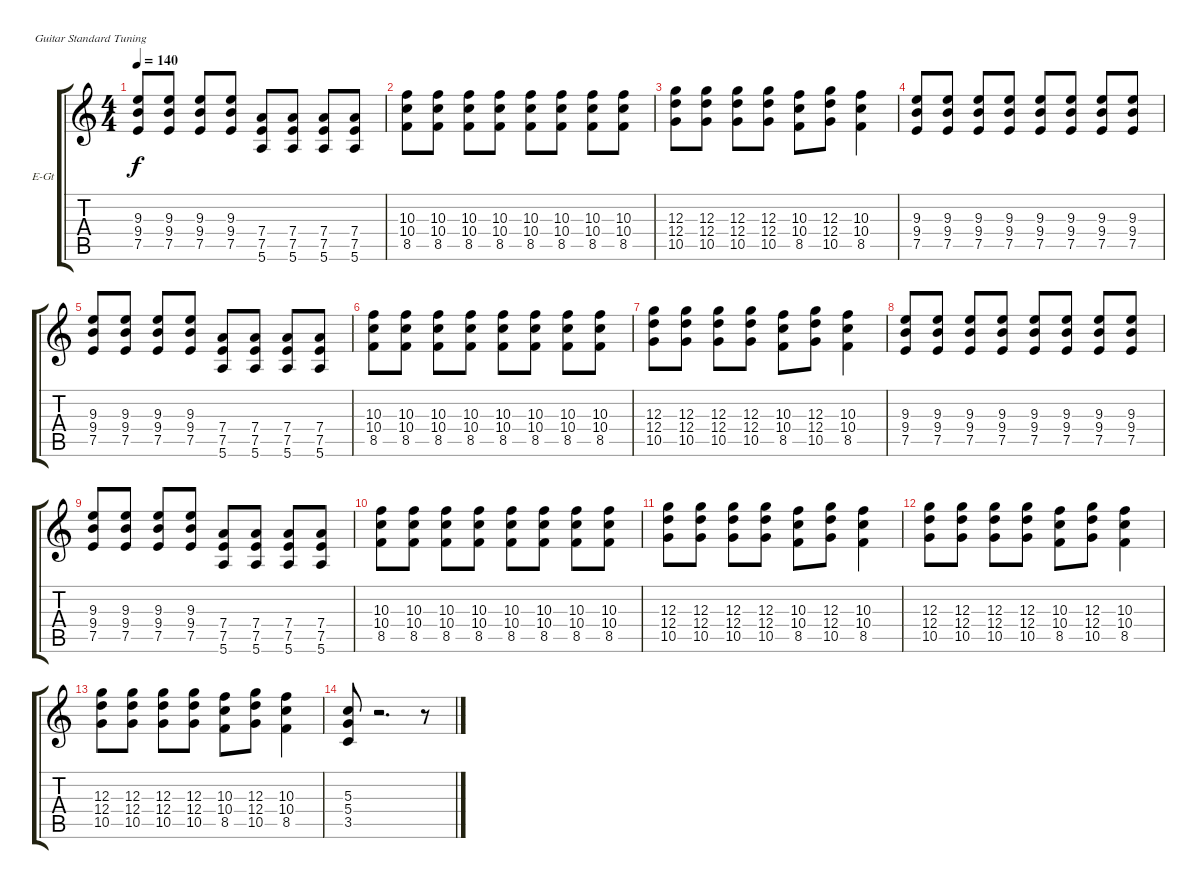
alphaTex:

\bracketExtendMode groupsimilarinstruments
\firstSystemTrackNameOrientation horizontal
\otherSystemsTrackNameOrientation horizontal
\track ("Spor 2" "E-Gt") {instrument distortionguitar}
\staff {score tabs}
\tuning (E4 B3 G3 D3 A2 E2)
\ts (4 4)
\tempo 140
\clef g2
\ks c
(9.3 9.4 7.5).8{dy f} (9.3 9.4 7.5).8 (9.3 9.4 7.5).8 (9.3 9.4 7.5).8 (7.4 7.5 5.6).8 (7.4 7.5 5.6).8 (7.4 7.5 5.6).8 (7.4 7.5 5.6).8 |
(10.3 10.4 8.5).8 (10.3 10.4 8.5).8 (10.3 10.4 8.5).8 (10.3 10.4 8.5).8 (10.3 10.4 8.5).8 (10.3 10.4 8.5).8 (10.3 10.4 8.5).8 (10.3 10.4 8.5).8 |
(12.3 12.4 10.5).8 (12.3 12.4 10.5).8 (12.3 12.4 10.5).8 (12.3 12.4 10.5).8 (10.3 10.4 8.5).8 (12.3 12.4 10.5).8 (10.3 10.4 8.5).4 |
(9.3 9.4 7.5).8 (9.3 9.4 7.5).8 (9.3 9.4 7.5).8 (9.3 9.4 7.5).8 (9.3 9.4 7.5).8 (9.3 9.4 7.5).8 (9.3 9.4 7.5).8 (9.3 9.4 7.5).8 |
(9.3 9.4 7.5).8 (9.3 9.4 7.5).8 (9.3 9.4 7.5).8 (9.3 9.4 7.5).8 (7.4 7.5 5.6).8 (7.4 7.5 5.6).8 (7.4 7.5 5.6).8 (7.4 7.5 5.6).8 |
(10.3 10.4 8.5).8 (10.3 10.4 8.5).8 (10.3 10.4 8.5).8 (10.3 10.4 8.5).8 (10.3 10.4 8.5).8 (10.3 10.4 8.5).8 (10.3 10.4 8.5).8 (10.3 10.4 8.5).8 |
(12.3 12.4 10.5).8 (12.3 12.4 10.5).8 (12.3 12.4 10.5).8 (12.3 12.4 10.5).8 (10.3 10.4 8.5).8 (12.3 12.4 10.5).8 (10.3 10.4 8.5).4 |
(9.3 9.4 7.5).8 (9.3 9.4 7.5).8 (9.3 9.4 7.5).8 (9.3 9.4 7.5).8 (9.3 9.4 7.5).8 (9.3 9.4 7.5).8 (9.3 9.4 7.5).8 (9.3 9.4 7.5).8 |
(9.3 9.4 7.5).8 (9.3 9.4 7.5).8 (9.3 9.4 7.5).8 (9.3 9.4 7.5).8 (7.4 7.5 5.6).8 (7.4 7.5 5.6).8 (7.4 7.5 5.6).8 (7.4 7.5 5.6).8 |
(10.3 10.4 8.5).8 (10.3 10.4 8.5).8 (10.3 10.4 8.5).8 (10.3 10.4 8.5).8 (10.3 10.4 8.5).8 (10.3 10.4 8.5).8 (10.3 10.4 8.5).8 (10.3 10.4 8.5).8 |
(12.3 12.4 10.5).8 (12.3 12.4 10.5).8 (12.3 12.4 10.5).8 (12.3 12.4 10.5).8 (10.3 10.4 8.5).8 (12.3 12.4 10.5).8 (10.3 10.4 8.5).4 |
(12.3 12.4 10.5).8 (12.3 12.4 10.5).8 (12.3 12.4 10.5).8 (12.3 12.4 10.5).8 (10.3 10.4 8.5).8 (12.3 12.4 10.5).8 (10.3 10.4 8.5).4 |
(12.3 12.4 10.5).8 (12.3 12.4 10.5).8 (12.3 12.4 10.5).8 (12.3 12.4 10.5).8 (10.3 10.4 8.5).8 (12.3 12.4 10.5).8 (10.3 10.4 8.5).4 |
(3.5 5.4 5.3).8 r.2{d} r.8
